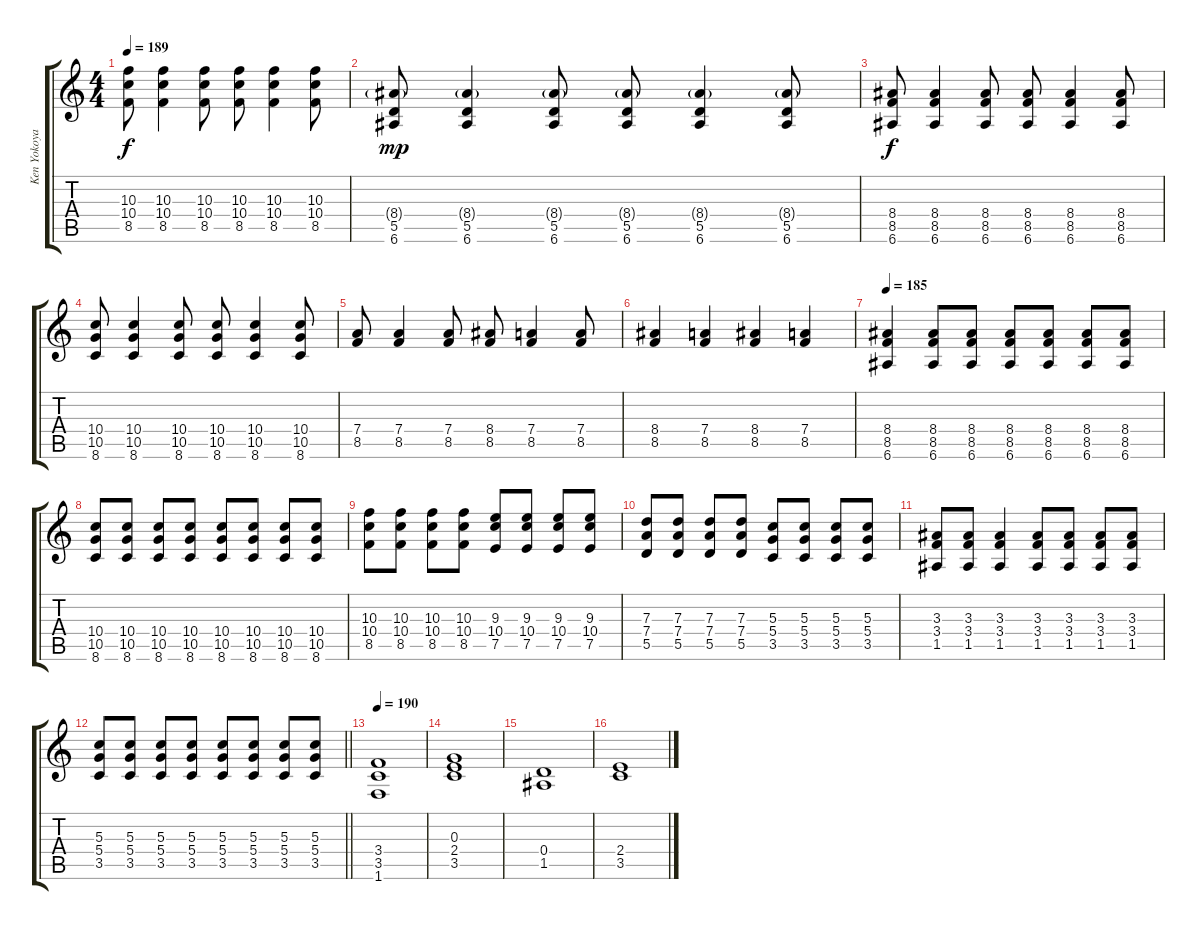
\track ("Ken Yokoyama" "Ken Yokoya") {instrument distortionguitar}
\staff {score tabs}
\tuning (E4 B3 G3 D3 A2 E2) {hide}
\ts (4 4)
\tempo 189
\clef g2
\ks c
(10.3 10.4 8.5).8{dy f} (10.3 10.4 8.5).4 (10.3 10.4 8.5).8 (10.3 10.4 8.5).8 (10.3 10.4 8.5).4 (10.3 10.4 8.5).8 |
(8.4{g} 5.5 6.6).8{dy mp} (8.4{g} 5.5 6.6).4 (8.4{g} 5.5 6.6).8 (8.4{g} 5.5 6.6).8 (8.4{g} 5.5 6.6).4 (8.4{g} 5.5 6.6).8 |
(8.4 8.5 6.6).8{dy f} (8.4 8.5 6.6).4 (8.4 8.5 6.6).8 (8.4 8.5 6.6).8 (8.4 8.5 6.6).4 (8.4 8.5 6.6).8 |
(10.4 10.5 8.6).8 (10.4 10.5 8.6).4 (10.4 10.5 8.6).8 (10.4 10.5 8.6).8 (10.4 10.5 8.6).4 (10.4 10.5 8.6).8 |
(7.4 8.5).8 (7.4 8.5).4 (7.4 8.5).8 (8.4 8.5).8 (7.4 8.5).4 (7.4 8.5).8 |
(8.4 8.5).4 (7.4 8.5).4 (8.4 8.5).4 (7.4 8.5).4 |
\tempo 185
(8.4 8.5 6.6).4 (8.4 8.5 6.6).8 (8.4 8.5 6.6).8 (8.4 8.5 6.6).8 (8.4 8.5 6.6).8 (8.4 8.5 6.6).8 (8.4 8.5 6.6).8 |
(10.4 10.5 8.6).8 (10.4 10.5 8.6).8 (10.4 10.5 8.6).8 (10.4 10.5 8.6).8 (10.4 10.5 8.6).8 (10.4 10.5 8.6).8 (10.4 10.5 8.6).8 (10.4 10.5 8.6).8 |
(10.3 10.4 8.5).8 (10.3 10.4 8.5).8 (10.3 10.4 8.5).8 (10.3 10.4 8.5).8 (9.3 10.4 7.5).8 (9.3 10.4 7.5).8 (9.3 10.4 7.5).8 (9.3 10.4 7.5).8 |
(7.3 7.4 5.5).8 (7.3 7.4 5.5).8 (7.3 7.4 5.5).8 (7.3 7.4 5.5).8 (5.3 5.4 3.5).8 (5.3 5.4 3.5).8 (5.3 5.4 3.5).8 (5.3 5.4 3.5).8 |
(3.3 3.4 1.5).8 (3.3 3.4 1.5).8 (3.3 3.4 1.5).4 (3.3 3.4 1.5).8 (3.3 3.4 1.5).8 (3.3 3.4 1.5).8 (3.3 3.4 1.5).8 |
\barLineRight lightlight
(5.3 5.4 3.5).8 (5.3 5.4 3.5).8 (5.3 5.4 3.5).8 (5.3 5.4 3.5).8 (5.3 5.4 3.5).8 (5.3 5.4 3.5).8 (5.3 5.4 3.5).8 (5.3 5.4 3.5).8 |
\section ("" "")
\tempo 190
(3.4 3.5 1.6).1 |
(0.3 2.4 3.5).1 |
(0.4 1.5).1 |
(2.4 3.5).1
